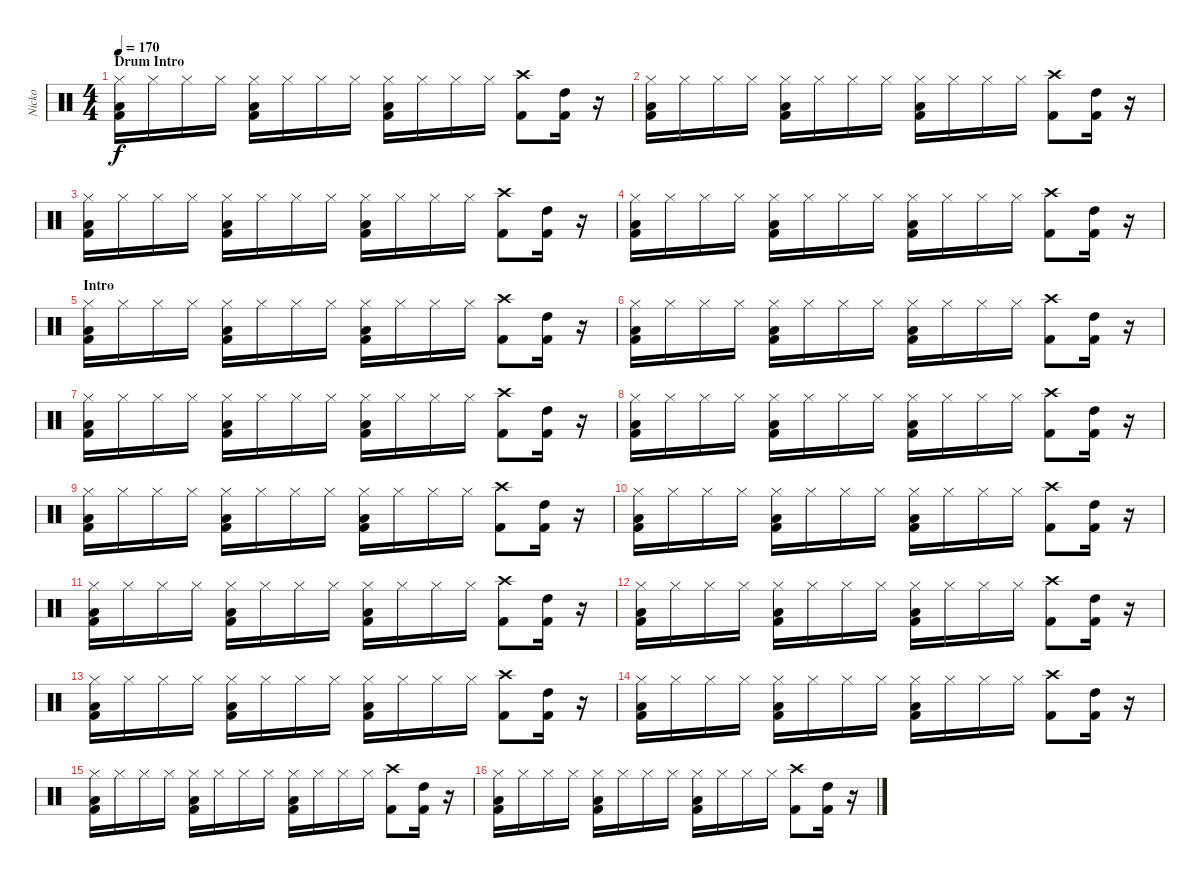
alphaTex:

\track ("Nicko" "Nicko") {instrument percussion}
\staff {score}
\articulation defaults
\ts (4 4)
\section ("" "Drum Intro")
\tempo 170
\clef neutral
\ks c
("Kick (hit) 2" "Hi-Hat (closed)" "Low Floor Tom (hit)").16{dy f} "Hi-Hat (closed)".16 "Hi-Hat (closed)".16 "Hi-Hat (closed)".16 ("Kick (hit) 2" "Hi-Hat (closed)" "Low Floor Tom (hit)").16 "Hi-Hat (closed)".16 "Hi-Hat (closed)".16 "Hi-Hat (closed)".16 ("Kick (hit) 2" "Hi-Hat (closed)" "Low Floor Tom (hit)").16 "Hi-Hat (closed)".16 "Hi-Hat (closed)".16 "Hi-Hat (closed)".16 ("Kick (hit) 2" "Crash high (hit)").8 ("Kick (hit) 2" "High Tom (hit)").16 r.16 |
("Kick (hit) 2" "Hi-Hat (closed)" "Low Floor Tom (hit)").16 "Hi-Hat (closed)".16 "Hi-Hat (closed)".16 "Hi-Hat (closed)".16 ("Kick (hit) 2" "Hi-Hat (closed)" "Low Floor Tom (hit)").16 "Hi-Hat (closed)".16 "Hi-Hat (closed)".16 "Hi-Hat (closed)".16 ("Kick (hit) 2" "Hi-Hat (closed)" "Low Floor Tom (hit)").16 "Hi-Hat (closed)".16 "Hi-Hat (closed)".16 "Hi-Hat (closed)".16 ("Kick (hit) 2" "Crash high (hit)").8 ("Kick (hit) 2" "High Tom (hit)").16 r.16 |
("Kick (hit) 2" "Hi-Hat (closed)" "Low Floor Tom (hit)").16 "Hi-Hat (closed)".16 "Hi-Hat (closed)".16 "Hi-Hat (closed)".16 ("Kick (hit) 2" "Hi-Hat (closed)" "Low Floor Tom (hit)").16 "Hi-Hat (closed)".16 "Hi-Hat (closed)".16 "Hi-Hat (closed)".16 ("Kick (hit) 2" "Hi-Hat (closed)" "Low Floor Tom (hit)").16 "Hi-Hat (closed)".16 "Hi-Hat (closed)".16 "Hi-Hat (closed)".16 ("Kick (hit) 2" "Crash high (hit)").8 ("Kick (hit) 2" "High Tom (hit)").16 r.16 |
("Kick (hit) 2" "Hi-Hat (closed)" "Low Floor Tom (hit)").16 "Hi-Hat (closed)".16 "Hi-Hat (closed)".16 "Hi-Hat (closed)".16 ("Kick (hit) 2" "Hi-Hat (closed)" "Low Floor Tom (hit)").16 "Hi-Hat (closed)".16 "Hi-Hat (closed)".16 "Hi-Hat (closed)".16 ("Kick (hit) 2" "Hi-Hat (closed)" "Low Floor Tom (hit)").16 "Hi-Hat (closed)".16 "Hi-Hat (closed)".16 "Hi-Hat (closed)".16 ("Kick (hit) 2" "Crash high (hit)").8 ("Kick (hit) 2" "High Tom (hit)").16 r.16 |
\section ("" "Intro")
("Kick (hit) 2" "Hi-Hat (closed)" "Low Floor Tom (hit)").16 "Hi-Hat (closed)".16 "Hi-Hat (closed)".16 "Hi-Hat (closed)".16 ("Kick (hit) 2" "Hi-Hat (closed)" "Low Floor Tom (hit)").16 "Hi-Hat (closed)".16 "Hi-Hat (closed)".16 "Hi-Hat (closed)".16 ("Kick (hit) 2" "Hi-Hat (closed)" "Low Floor Tom (hit)").16 "Hi-Hat (closed)".16 "Hi-Hat (closed)".16 "Hi-Hat (closed)".16 ("Kick (hit) 2" "Crash high (hit)").8 ("Kick (hit) 2" "High Tom (hit)").16 r.16 |
("Kick (hit) 2" "Hi-Hat (closed)" "Low Floor Tom (hit)").16 "Hi-Hat (closed)".16 "Hi-Hat (closed)".16 "Hi-Hat (closed)".16 ("Kick (hit) 2" "Hi-Hat (closed)" "Low Floor Tom (hit)").16 "Hi-Hat (closed)".16 "Hi-Hat (closed)".16 "Hi-Hat (closed)".16 ("Kick (hit) 2" "Hi-Hat (closed)" "Low Floor Tom (hit)").16 "Hi-Hat (closed)".16 "Hi-Hat (closed)".16 "Hi-Hat (closed)".16 ("Kick (hit) 2" "Crash high (hit)").8 ("Kick (hit) 2" "High Tom (hit)").16 r.16 |
("Kick (hit) 2" "Hi-Hat (closed)" "Low Floor Tom (hit)").16 "Hi-Hat (closed)".16 "Hi-Hat (closed)".16 "Hi-Hat (closed)".16 ("Kick (hit) 2" "Hi-Hat (closed)" "Low Floor Tom (hit)").16 "Hi-Hat (closed)".16 "Hi-Hat (closed)".16 "Hi-Hat (closed)".16 ("Kick (hit) 2" "Hi-Hat (closed)" "Low Floor Tom (hit)").16 "Hi-Hat (closed)".16 "Hi-Hat (closed)".16 "Hi-Hat (closed)".16 ("Kick (hit) 2" "Crash high (hit)").8 ("Kick (hit) 2" "High Tom (hit)").16 r.16 |
("Kick (hit) 2" "Hi-Hat (closed)" "Low Floor Tom (hit)").16 "Hi-Hat (closed)".16 "Hi-Hat (closed)".16 "Hi-Hat (closed)".16 ("Kick (hit) 2" "Hi-Hat (closed)" "Low Floor Tom (hit)").16 "Hi-Hat (closed)".16 "Hi-Hat (closed)".16 "Hi-Hat (closed)".16 ("Kick (hit) 2" "Hi-Hat (closed)" "Low Floor Tom (hit)").16 "Hi-Hat (closed)".16 "Hi-Hat (closed)".16 "Hi-Hat (closed)".16 ("Kick (hit) 2" "Crash high (hit)").8 ("Kick (hit) 2" "High Tom (hit)").16 r.16 |
("Kick (hit) 2" "Hi-Hat (closed)" "Low Floor Tom (hit)").16 "Hi-Hat (closed)".16 "Hi-Hat (closed)".16 "Hi-Hat (closed)".16 ("Kick (hit) 2" "Hi-Hat (closed)" "Low Floor Tom (hit)").16 "Hi-Hat (closed)".16 "Hi-Hat (closed)".16 "Hi-Hat (closed)".16 ("Kick (hit) 2" "Hi-Hat (closed)" "Low Floor Tom (hit)").16 "Hi-Hat (closed)".16 "Hi-Hat (closed)".16 "Hi-Hat (closed)".16 ("Kick (hit) 2" "Crash high (hit)").8 ("Kick (hit) 2" "High Tom (hit)").16 r.16 |
("Kick (hit) 2" "Hi-Hat (closed)" "Low Floor Tom (hit)").16 "Hi-Hat (closed)".16 "Hi-Hat (closed)".16 "Hi-Hat (closed)".16 ("Kick (hit) 2" "Hi-Hat (closed)" "Low Floor Tom (hit)").16 "Hi-Hat (closed)".16 "Hi-Hat (closed)".16 "Hi-Hat (closed)".16 ("Kick (hit) 2" "Hi-Hat (closed)" "Low Floor Tom (hit)").16 "Hi-Hat (closed)".16 "Hi-Hat (closed)".16 "Hi-Hat (closed)".16 ("Kick (hit) 2" "Crash high (hit)").8 ("Kick (hit) 2" "High Tom (hit)").16 r.16 |
("Kick (hit) 2" "Hi-Hat (closed)" "Low Floor Tom (hit)").16 "Hi-Hat (closed)".16 "Hi-Hat (closed)".16 "Hi-Hat (closed)".16 ("Kick (hit) 2" "Hi-Hat (closed)" "Low Floor Tom (hit)").16 "Hi-Hat (closed)".16 "Hi-Hat (closed)".16 "Hi-Hat (closed)".16 ("Kick (hit) 2" "Hi-Hat (closed)" "Low Floor Tom (hit)").16 "Hi-Hat (closed)".16 "Hi-Hat (closed)".16 "Hi-Hat (closed)".16 ("Kick (hit) 2" "Crash high (hit)").8 ("Kick (hit) 2" "High Tom (hit)").16 r.16 |
("Kick (hit) 2" "Hi-Hat (closed)" "Low Floor Tom (hit)").16 "Hi-Hat (closed)".16 "Hi-Hat (closed)".16 "Hi-Hat (closed)".16 ("Kick (hit) 2" "Hi-Hat (closed)" "Low Floor Tom (hit)").16 "Hi-Hat (closed)".16 "Hi-Hat (closed)".16 "Hi-Hat (closed)".16 ("Kick (hit) 2" "Hi-Hat (closed)" "Low Floor Tom (hit)").16 "Hi-Hat (closed)".16 "Hi-Hat (closed)".16 "Hi-Hat (closed)".16 ("Kick (hit) 2" "Crash high (hit)").8 ("Kick (hit) 2" "High Tom (hit)").16 r.16 |
("Kick (hit) 2" "Hi-Hat (closed)" "Low Floor Tom (hit)").16 "Hi-Hat (closed)".16 "Hi-Hat (closed)".16 "Hi-Hat (closed)".16 ("Kick (hit) 2" "Hi-Hat (closed)" "Low Floor Tom (hit)").16 "Hi-Hat (closed)".16 "Hi-Hat (closed)".16 "Hi-Hat (closed)".16 ("Kick (hit) 2" "Hi-Hat (closed)" "Low Floor Tom (hit)").16 "Hi-Hat (closed)".16 "Hi-Hat (closed)".16 "Hi-Hat (closed)".16 ("Kick (hit) 2" "Crash high (hit)").8 ("Kick (hit) 2" "High Tom (hit)").16 r.16 |
("Kick (hit) 2" "Hi-Hat (closed)" "Low Floor Tom (hit)").16 "Hi-Hat (closed)".16 "Hi-Hat (closed)".16 "Hi-Hat (closed)".16 ("Kick (hit) 2" "Hi-Hat (closed)" "Low Floor Tom (hit)").16 "Hi-Hat (closed)".16 "Hi-Hat (closed)".16 "Hi-Hat (closed)".16 ("Kick (hit) 2" "Hi-Hat (closed)" "Low Floor Tom (hit)").16 "Hi-Hat (closed)".16 "Hi-Hat (closed)".16 "Hi-Hat (closed)".16 ("Kick (hit) 2" "Crash high (hit)").8 ("Kick (hit) 2" "High Tom (hit)").16 r.16 |
("Kick (hit) 2" "Hi-Hat (closed)" "Low Floor Tom (hit)").16 "Hi-Hat (closed)".16 "Hi-Hat (closed)".16 "Hi-Hat (closed)".16 ("Kick (hit) 2" "Hi-Hat (closed)" "Low Floor Tom (hit)").16 "Hi-Hat (closed)".16 "Hi-Hat (closed)".16 "Hi-Hat (closed)".16 ("Kick (hit) 2" "Hi-Hat (closed)" "Low Floor Tom (hit)").16 "Hi-Hat (closed)".16 "Hi-Hat (closed)".16 "Hi-Hat (closed)".16 ("Kick (hit) 2" "Crash high (hit)").8 ("Kick (hit) 2" "High Tom (hit)").16 r.16 |
("Kick (hit) 2" "Hi-Hat (closed)" "Low Floor Tom (hit)").16 "Hi-Hat (closed)".16 "Hi-Hat (closed)".16 "Hi-Hat (closed)".16 ("Kick (hit) 2" "Hi-Hat (closed)" "Low Floor Tom (hit)").16 "Hi-Hat (closed)".16 "Hi-Hat (closed)".16 "Hi-Hat (closed)".16 ("Kick (hit) 2" "Hi-Hat (closed)" "Low Floor Tom (hit)").16 "Hi-Hat (closed)".16 "Hi-Hat (closed)".16 "Hi-Hat (closed)".16 ("Kick (hit) 2" "Crash high (hit)").8 ("Kick (hit) 2" "High Tom (hit)").16 r.16
